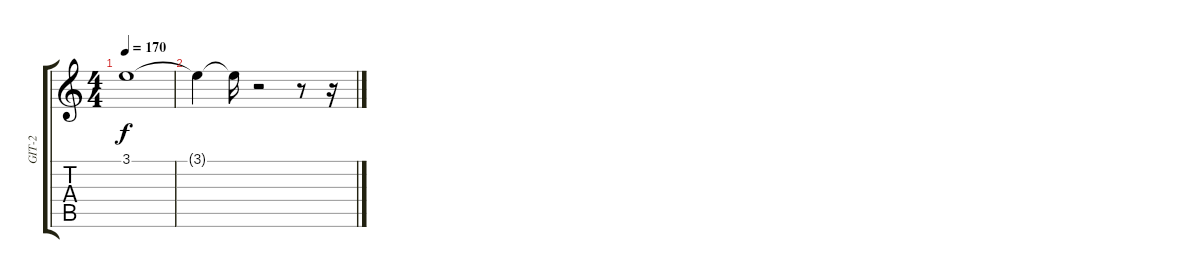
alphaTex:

\track ("GIT-2" "GIT-2") {instrument electricguitarclean}
\staff {score tabs}
\tuning (Db4 Ab3 E3 B2 Gb2 Db2) {hide}
\ts (4 4)
\tempo 170
\clef g2
\ks c
3.1{t}.1{dy f} |
3.1{t}.4 3.1{t}.16 r.2 r.8 r.16
